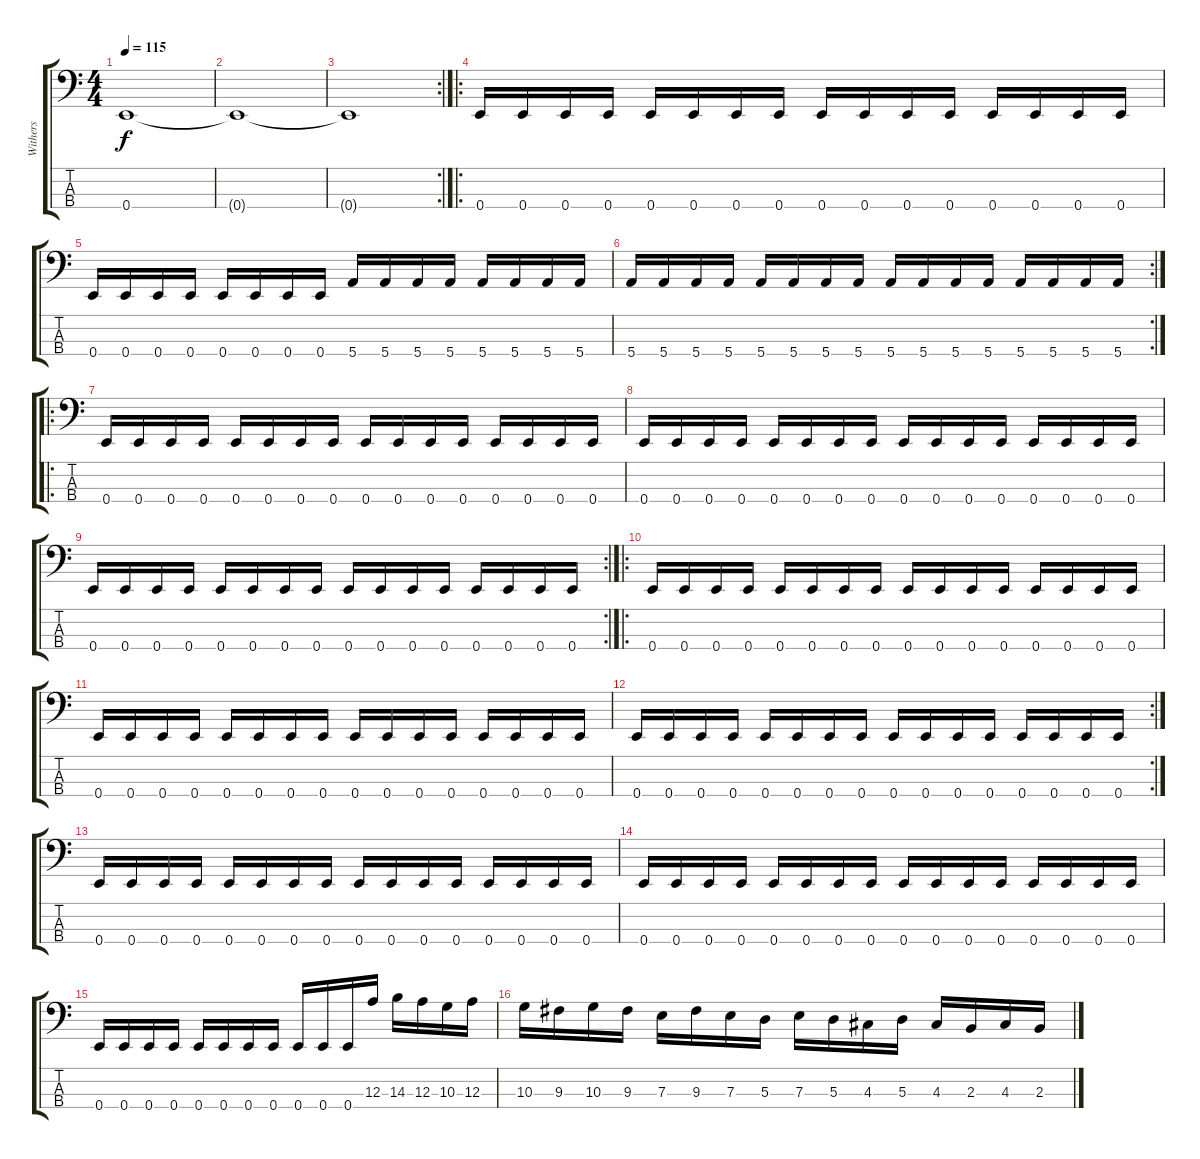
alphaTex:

\track ("Withers" "Withers") {instrument electricbasspick}
\staff {score tabs}
\tuning (G2 D2 A1 E1) {hide}
\ts (4 4)
\tempo 115
\clef f4
\ks c
0.4.1{dy f instrument electricbasspick} |
0.4{t}.1 |
\rc 2
0.4{t}.1 |
\ro
0.4.16 0.4.16 0.4.16 0.4.16 0.4.16 0.4.16 0.4.16 0.4.16 0.4.16 0.4.16 0.4.16 0.4.16 0.4.16 0.4.16 0.4.16 0.4.16 |
0.4.16 0.4.16 0.4.16 0.4.16 0.4.16 0.4.16 0.4.16 0.4.16 5.4.16 5.4.16 5.4.16 5.4.16 5.4.16 5.4.16 5.4.16 5.4.16 |
\rc 2
5.4.16 5.4.16 5.4.16 5.4.16 5.4.16 5.4.16 5.4.16 5.4.16 5.4.16 5.4.16 5.4.16 5.4.16 5.4.16 5.4.16 5.4.16 5.4.16 |
\ro
0.4.16 0.4.16 0.4.16 0.4.16 0.4.16 0.4.16 0.4.16 0.4.16 0.4.16 0.4.16 0.4.16 0.4.16 0.4.16 0.4.16 0.4.16 0.4.16 |
0.4.16 0.4.16 0.4.16 0.4.16 0.4.16 0.4.16 0.4.16 0.4.16 0.4.16 0.4.16 0.4.16 0.4.16 0.4.16 0.4.16 0.4.16 0.4.16 |
\rc 2
0.4.16 0.4.16 0.4.16 0.4.16 0.4.16 0.4.16 0.4.16 0.4.16 0.4.16 0.4.16 0.4.16 0.4.16 0.4.16 0.4.16 0.4.16 0.4.16 |
\ro
0.4.16 0.4.16 0.4.16 0.4.16 0.4.16 0.4.16 0.4.16 0.4.16 0.4.16 0.4.16 0.4.16 0.4.16 0.4.16 0.4.16 0.4.16 0.4.16 |
0.4.16 0.4.16 0.4.16 0.4.16 0.4.16 0.4.16 0.4.16 0.4.16 0.4.16 0.4.16 0.4.16 0.4.16 0.4.16 0.4.16 0.4.16 0.4.16 |
\rc 2
0.4.16 0.4.16 0.4.16 0.4.16 0.4.16 0.4.16 0.4.16 0.4.16 0.4.16 0.4.16 0.4.16 0.4.16 0.4.16 0.4.16 0.4.16 0.4.16 |
0.4.16 0.4.16 0.4.16 0.4.16 0.4.16 0.4.16 0.4.16 0.4.16 0.4.16 0.4.16 0.4.16 0.4.16 0.4.16 0.4.16 0.4.16 0.4.16 |
0.4.16 0.4.16 0.4.16 0.4.16 0.4.16 0.4.16 0.4.16 0.4.16 0.4.16 0.4.16 0.4.16 0.4.16 0.4.16 0.4.16 0.4.16 0.4.16 |
0.4.16 0.4.16 0.4.16 0.4.16 0.4.16 0.4.16 0.4.16 0.4.16 0.4.16 0.4.16 0.4.16 12.3.16 14.3.16 12.3.16 10.3.16 12.3.16 |
10.3.16 9.3.16 10.3.16 9.3.16 7.3.16 9.3.16 7.3.16 5.3.16 7.3.16 5.3.16 4.3.16 5.3.16 4.3.16 2.3.16 4.3.16 2.3.16
